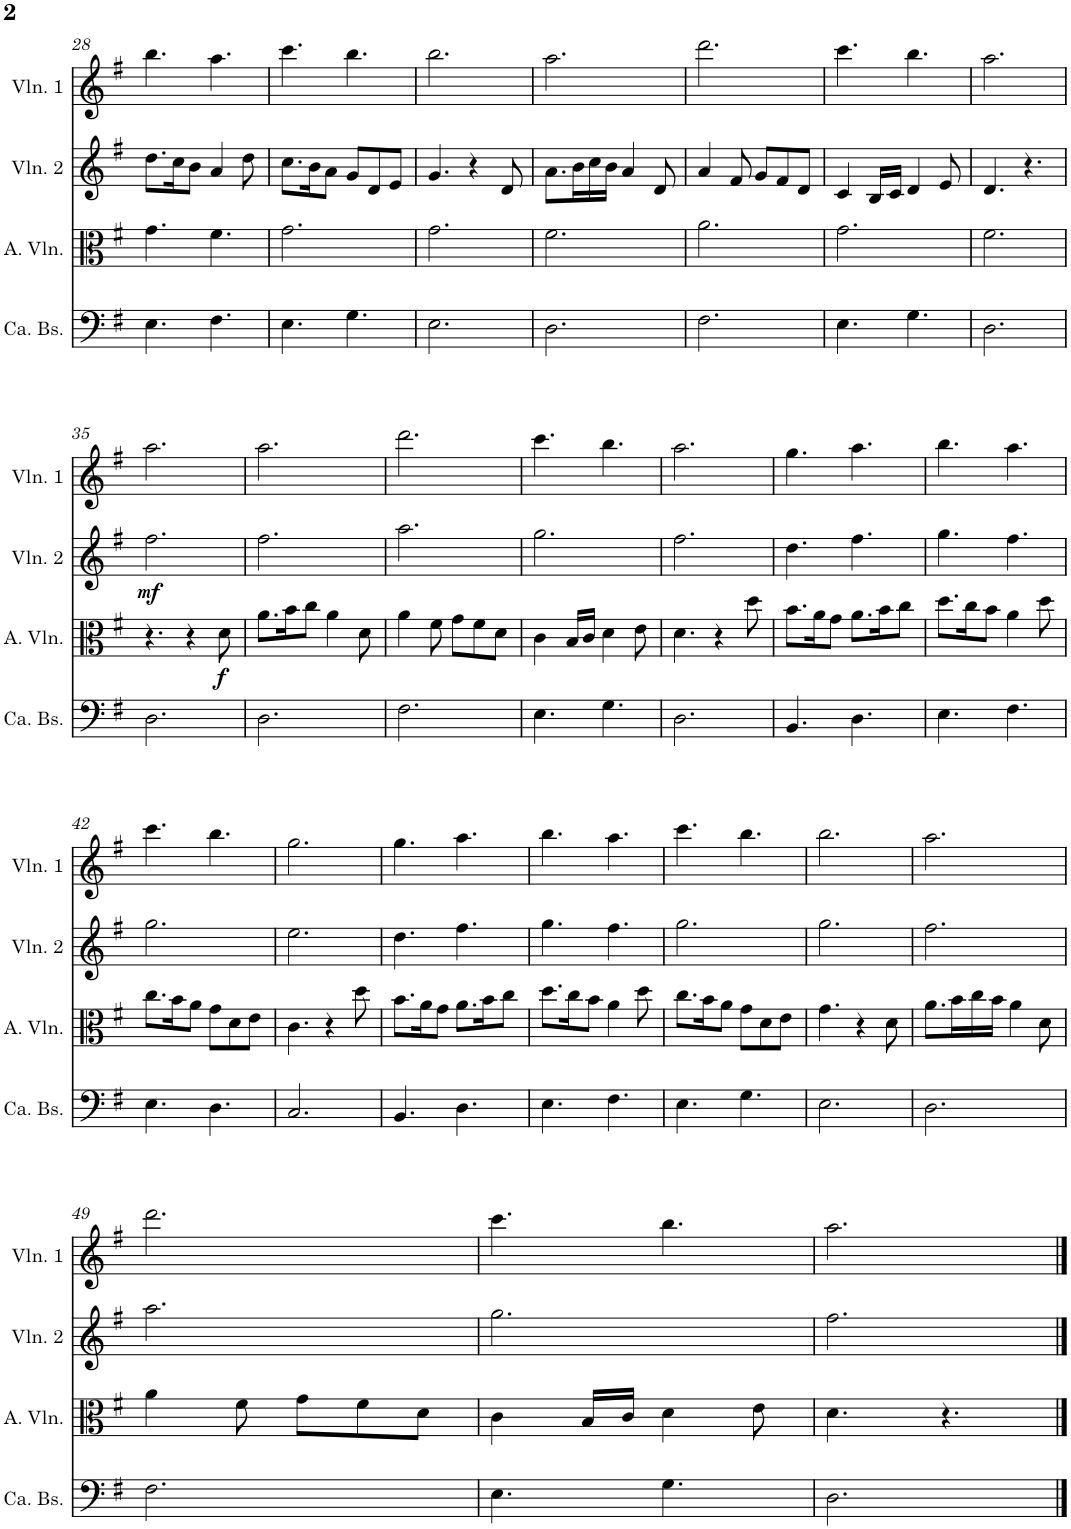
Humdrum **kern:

**kern	**kern	**dynam	**kern	**dynam	**kern
*part4	*part3	*part3	*part2	*part2	*part1
*staff4	*staff3	*staff3	*staff2	*staff2	*staff1
*I"Contrabas	*I"Altviolen	*	*I"Violen-2	*	*I"Violen-1
*I'Ca. Bs.	*I'A. Vln.	*	*I'Vln. 2	*	*I'Vln. 1
!!LO:PB:g=z
*clefF4	*clefC3	*	*clefG2	*	*clefG2
*Trd7c12	*	*	*	*	*
*k[f#]	*k[f#]	*	*k[f#]	*	*k[f#]
*M6/8	*M6/8	*	*M6/8	*	*M6/8
=28	=28	=28	=28	=28	=28
4.E\	4.g\	.	8.dd\L	.	4.bb\
.	.	.	16cc\K	.	.
.	.	.	8b\J	.	.
4.F#\	4.f#\	.	4a/	.	4.aa\
.	.	.	8dd\	.	.
=29	=29	=29	=29	=29	=29
4.E\	2.g\	.	8.cc\L	.	4.ccc\
.	.	.	16b\K	.	.
.	.	.	8a\J	.	.
4.G\	.	.	8g/L	.	4.bb\
.	.	.	8d/	.	.
.	.	.	8e/J	.	.
=30	=30	=30	=30	=30	=30
2.E\	2.g\	.	4.g/	.	2.bb\
.	.	.	4r	.	.
.	.	.	8d/	.	.
=31	=31	=31	=31	=31	=31
2.D\	2.f#\	.	8.a\L	.	2.aa\
.	.	.	16b\L	.	.
.	.	.	16cc\	.	.
.	.	.	16b\JJ	.	.
.	.	.	4a/	.	.
.	.	.	8d/	.	.
=32	=32	=32	=32	=32	=32
2.F#\	2.a\	.	4a/	.	2.ddd\
.	.	.	8f#/	.	.
.	.	.	8g/L	.	.
.	.	.	8f#/	.	.
.	.	.	8d/J	.	.
=33	=33	=33	=33	=33	=33
4.E\	2.g\	.	4c/	.	4.ccc\
.	.	.	16B/LL	.	.
.	.	.	16c/JJ	.	.
4.G\	.	.	4d/	.	4.bb\
.	.	.	8e/	.	.
=34	=34	=34	=34	=34	=34
2.D\	2.f#\	.	4.d/	.	2.aa\
.	.	.	4.r	.	.
!!LO:LB:g=z
=35	=35	=35	=35	=35	=35
!	!	!	!	!LO:DY:b	!
2.D\	4.r	.	2.ff#\	mf	2.aa\
.	4r	.	.	.	.
!	!	!LO:DY:b	!	!	!
.	8d\	f	.	.	.
=36	=36	=36	=36	=36	=36
2.D\	8.a\L	.	2.ff#\	.	2.aa\
.	16b\K	.	.	.	.
.	8cc\J	.	.	.	.
.	4a\	.	.	.	.
.	8d\	.	.	.	.
=37	=37	=37	=37	=37	=37
2.F#\	4a\	.	2.aa\	.	2.ddd\
.	8f#\	.	.	.	.
.	8g\L	.	.	.	.
.	8f#\	.	.	.	.
.	8d\J	.	.	.	.
=38	=38	=38	=38	=38	=38
4.E\	4c\	.	2.gg\	.	4.ccc\
.	16B/LL	.	.	.	.
.	16c/JJ	.	.	.	.
4.G\	4d\	.	.	.	4.bb\
.	8e\	.	.	.	.
=39	=39	=39	=39	=39	=39
2.D\	4.d\	.	2.ff#\	.	2.aa\
.	4r	.	.	.	.
.	8dd\	.	.	.	.
=40	=40	=40	=40	=40	=40
4.BB/	8.b\L	.	4.dd\	.	4.gg\
.	16a\K	.	.	.	.
.	8g\J	.	.	.	.
4.D\	8.a\L	.	4.ff#\	.	4.aa\
.	16b\K	.	.	.	.
.	8cc\J	.	.	.	.
=41	=41	=41	=41	=41	=41
4.E\	8.dd\L	.	4.gg\	.	4.bb\
.	16cc\K	.	.	.	.
.	8b\J	.	.	.	.
4.F#\	4a\	.	4.ff#\	.	4.aa\
.	8dd\	.	.	.	.
!!LO:LB:g=z
=42	=42	=42	=42	=42	=42
4.E\	8.cc\L	.	2.gg\	.	4.ccc\
.	16b\K	.	.	.	.
.	8a\J	.	.	.	.
4.D\	8g\L	.	.	.	4.bb\
.	8d\	.	.	.	.
.	8e\J	.	.	.	.
=43	=43	=43	=43	=43	=43
2.C/	4.c\	.	2.ee\	.	2.gg\
.	4r	.	.	.	.
.	8dd\	.	.	.	.
=44	=44	=44	=44	=44	=44
4.BB/	8.b\L	.	4.dd\	.	4.gg\
.	16a\K	.	.	.	.
.	8g\J	.	.	.	.
4.D\	8.a\L	.	4.ff#\	.	4.aa\
.	16b\K	.	.	.	.
.	8cc\J	.	.	.	.
=45	=45	=45	=45	=45	=45
4.E\	8.dd\L	.	4.gg\	.	4.bb\
.	16cc\K	.	.	.	.
.	8b\J	.	.	.	.
4.F#\	4a\	.	4.ff#\	.	4.aa\
.	8dd\	.	.	.	.
=46	=46	=46	=46	=46	=46
4.E\	8.cc\L	.	2.gg\	.	4.ccc\
.	16b\K	.	.	.	.
.	8a\J	.	.	.	.
4.G\	8g\L	.	.	.	4.bb\
.	8d\	.	.	.	.
.	8e\J	.	.	.	.
=47	=47	=47	=47	=47	=47
2.E\	4.g\	.	2.gg\	.	2.bb\
.	4r	.	.	.	.
.	8d\	.	.	.	.
=48	=48	=48	=48	=48	=48
2.D\	8.a\L	.	2.ff#\	.	2.aa\
.	16b\L	.	.	.	.
.	16cc\	.	.	.	.
.	16b\JJ	.	.	.	.
.	4a\	.	.	.	.
.	8d\	.	.	.	.
!!LO:LB:g=z
=49	=49	=49	=49	=49	=49
2.F#\	4a\	.	2.aa\	.	2.ddd\
.	8f#\	.	.	.	.
.	8g\L	.	.	.	.
.	8f#\	.	.	.	.
.	8d\J	.	.	.	.
=50	=50	=50	=50	=50	=50
4.E\	4c\	.	2.gg\	.	4.ccc\
.	16B/LL	.	.	.	.
.	16c/JJ	.	.	.	.
4.G\	4d\	.	.	.	4.bb\
.	8e\	.	.	.	.
=51	=51	=51	=51	=51	=51
2.D\	4.d\	.	2.ff#\	.	2.aa\
.	4.r	.	.	.	.
==	==	==	==	==	==
*-	*-	*-	*-	*-	*-
